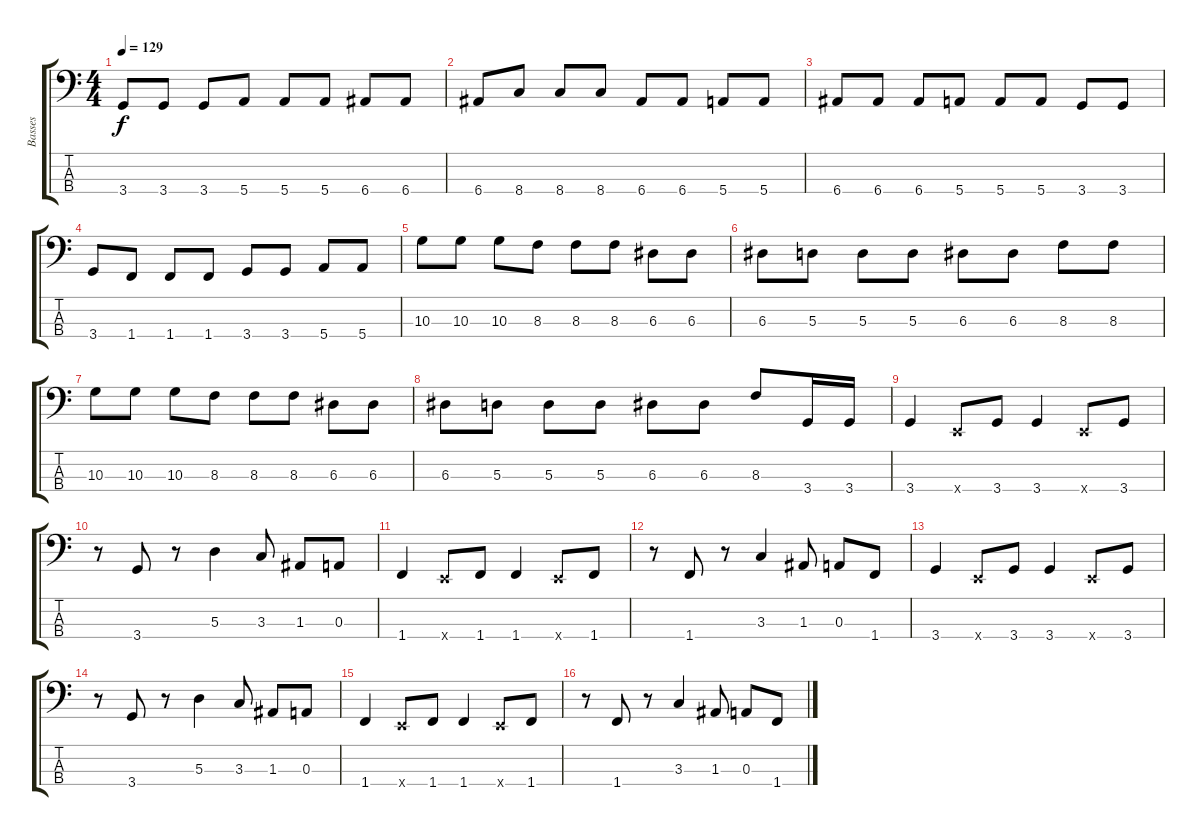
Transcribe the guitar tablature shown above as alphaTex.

\track ("Basses" "Basses") {instrument electricbasspick}
\staff {score tabs}
\tuning (G2 D2 A1 E1) {hide}
\ts (4 4)
\tempo 129
\clef f4
\ks c
3.4.8{dy f volume 14} 3.4.8 3.4.8 5.4.8 5.4.8 5.4.8 6.4.8 6.4.8 |
6.4.8 8.4.8 8.4.8 8.4.8 6.4.8 6.4.8 5.4.8 5.4.8 |
6.4.8 6.4.8 6.4.8 5.4.8 5.4.8 5.4.8 3.4.8 3.4.8 |
3.4.8 1.4.8 1.4.8 1.4.8 3.4.8 3.4.8 5.4.8 5.4.8 |
10.3.8 10.3.8 10.3.8 8.3.8 8.3.8 8.3.8 6.3.8 6.3.8 |
6.3.8 5.3.8 5.3.8 5.3.8 6.3.8 6.3.8 8.3.8 8.3.8 |
10.3.8 10.3.8 10.3.8 8.3.8 8.3.8 8.3.8 6.3.8 6.3.8 |
6.3.8 5.3.8 5.3.8 5.3.8 6.3.8 6.3.8 8.3.8 3.4.16 3.4.16 |
3.4.4 0.4{x}.8 3.4.8 3.4.4 0.4{x}.8 3.4.8 |
r.8 3.4.8 r.8 5.3.4 3.3.8 1.3.8 0.3.8 |
1.4.4 0.4{x}.8 1.4.8 1.4.4 0.4{x}.8 1.4.8 |
r.8 1.4.8 r.8 3.3.4 1.3.8 0.3.8 1.4.8 |
3.4.4 0.4{x}.8 3.4.8 3.4.4 0.4{x}.8 3.4.8 |
r.8 3.4.8 r.8 5.3.4 3.3.8 1.3.8 0.3.8 |
1.4.4 0.4{x}.8 1.4.8 1.4.4 0.4{x}.8 1.4.8 |
r.8 1.4.8 r.8 3.3.4 1.3.8 0.3.8 1.4.8
